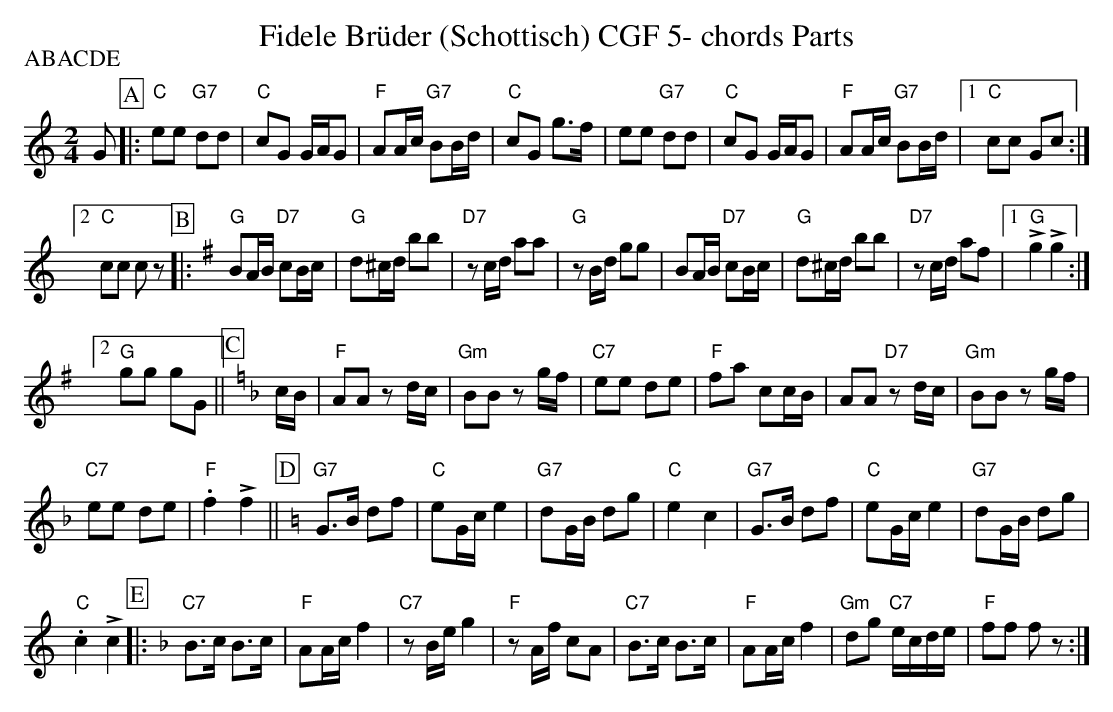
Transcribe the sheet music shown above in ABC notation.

X:1
T:Fidele Br\"uder (Schottisch) CGF 5- chords Parts
P:ABACDE
M:2/4
L:1/8
K:Cmaj%%MIDI gchordon
G [P:A] |: "C"ee "G7"dd | "C"cG G/2A/2G | "F"AA/2c/2 "G7"BB/2d/2 | "C"cG g>f | ee "G7"dd | "C"cG G/2A/2G | "F"AA/2c/2 "G7"BB/2d/2 |1 "C"cc Gc :|2
"C"cc cz [P:B] |: [K:Gmaj] "G"BA/2B/2 "D7"cB/2c/2 | "G"d^c/2d/2 bb | "D7"zc/2d/2 aa | "G"zB/2d/2 gg | BA/2B/2 "D7"cB/2c/2 | "G"d^c/2d/2 bb | "D7"zc/2d/2 af |1 "G"!>!g2!>!g2 :|2
"G"gg gG || [P:C] [K:Fmaj] c/2B/2 | "F"AA zd/2c/2 | "Gm"BB zg/2f/2 | "C7"ee de | "F"fa cc/2B/2 | AA "D7"zd/2c/2 | "Gm"BB zg/2f/2 |
"C7"ee de | "F".f2!>!f2 || [P:D] [K:Cmaj] "G7"G>B df | "C"eG/2c/2 e2 | "G7"dG/2B/2 dg | "C"e2c2 | "G7"G>B df | "C"eG/2c/2 e2 | "G7"dG/2B/2 dg |
"C".c2!>!c2 [P:E] |: [K:Fmaj] "C7"B>c B>c | "F"AA/2c/2 f2 | "C7"zB/2e/2 g2 | "F"zA/2f/2 cA | "C7"B>c B>c | "F"AA/2c/2 f2 | "Gm"dg "C7"e/2c/2d/2e/2 | "F"ff fz :|
